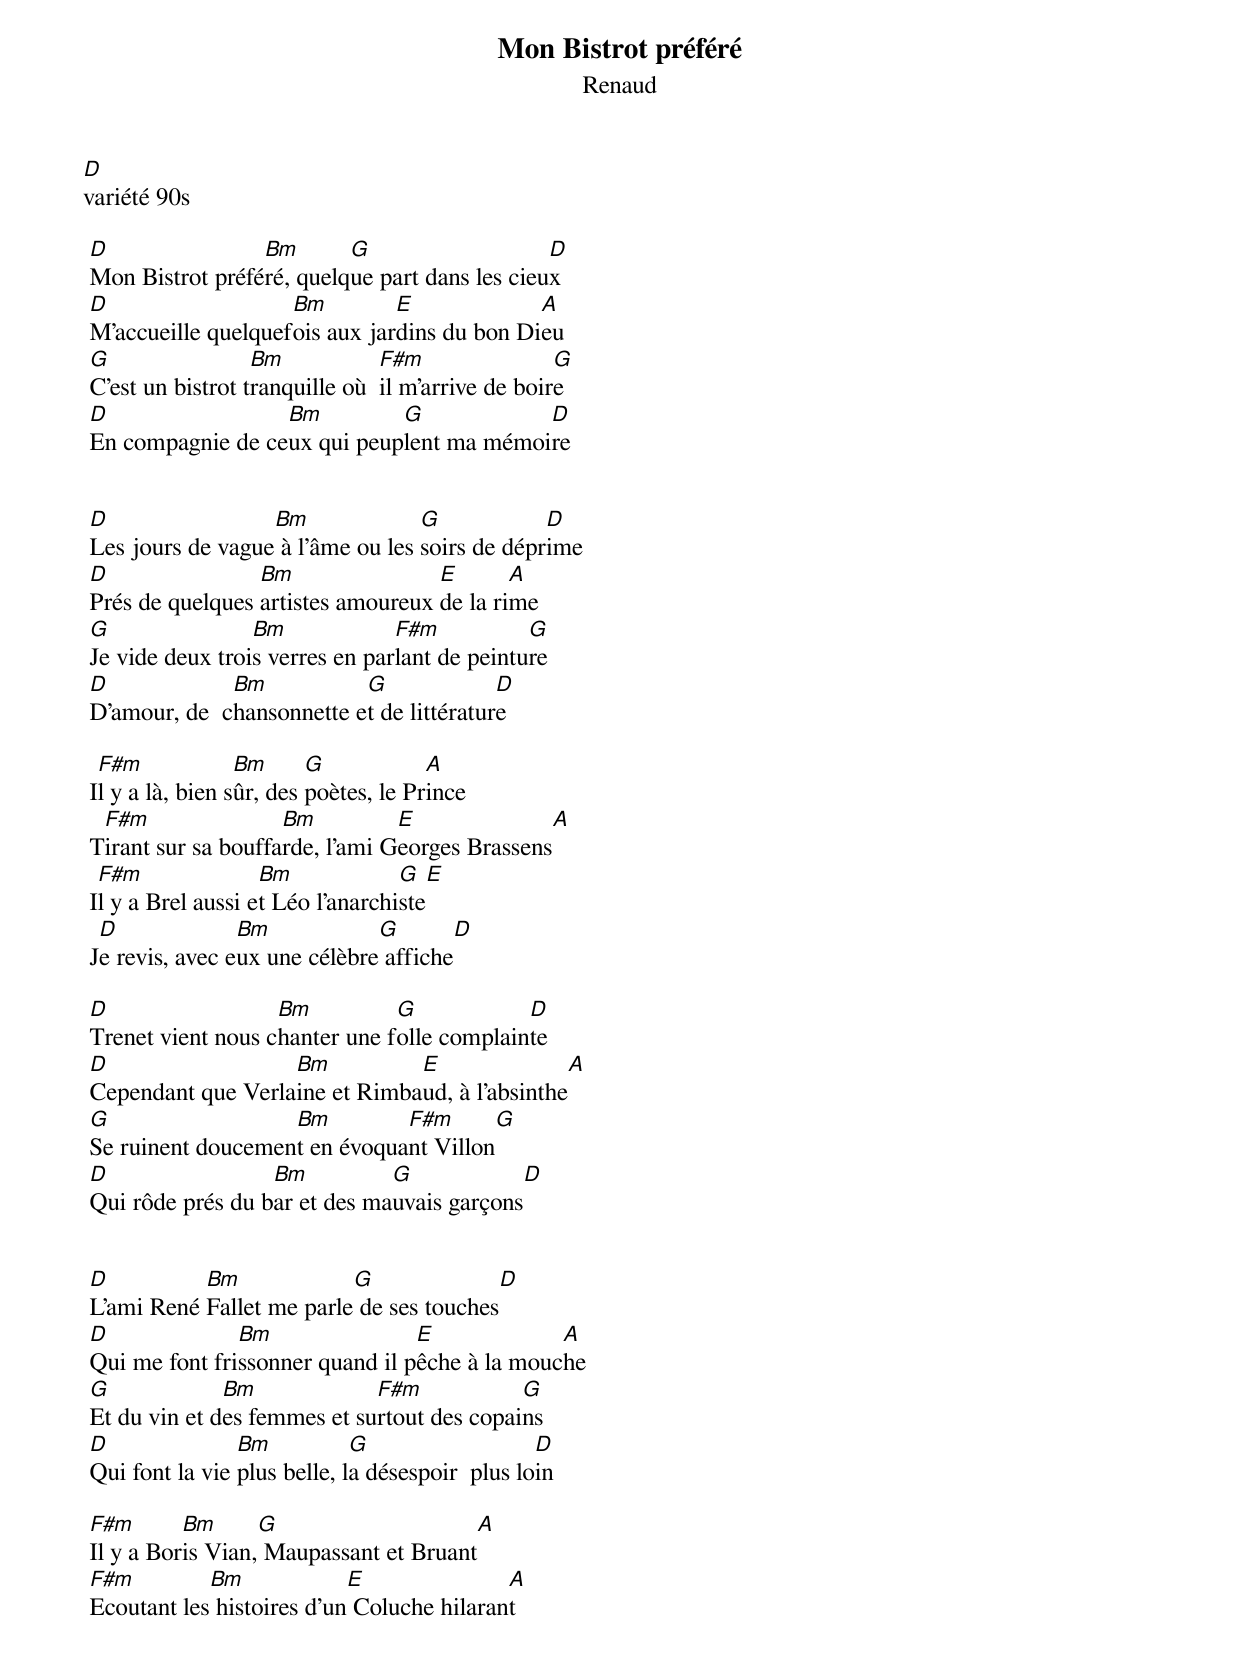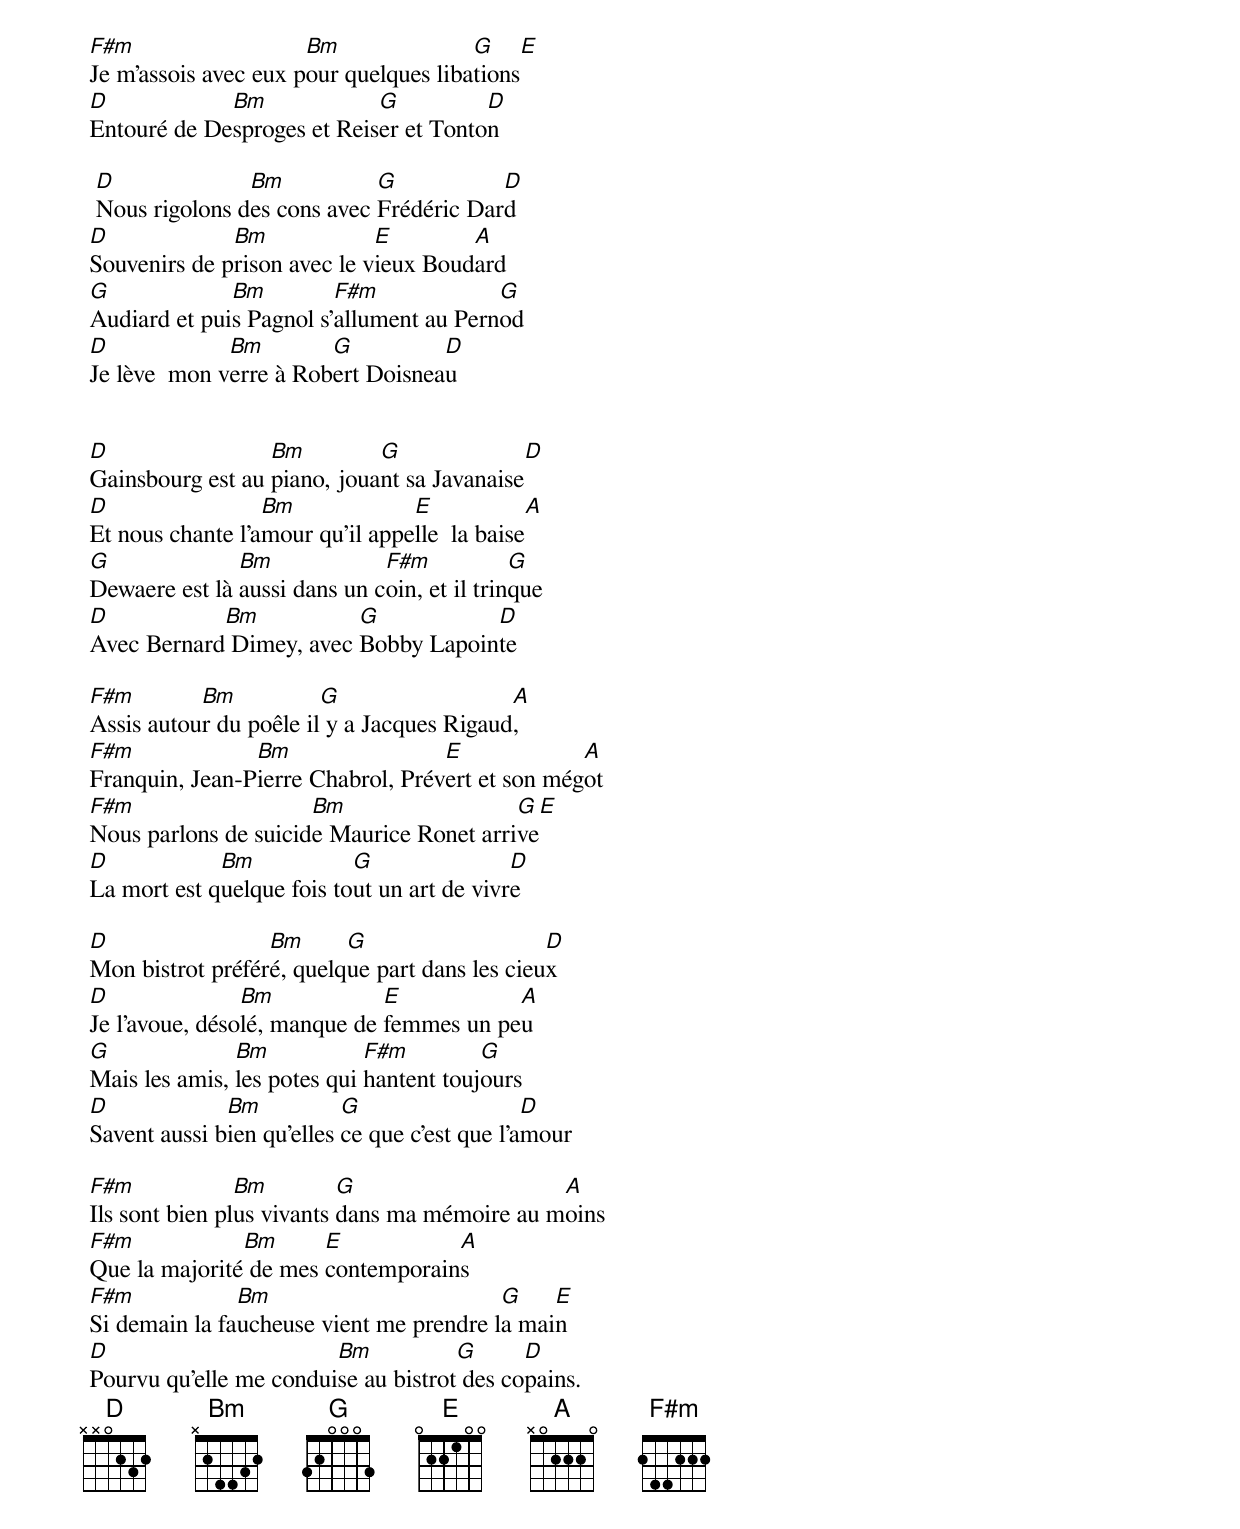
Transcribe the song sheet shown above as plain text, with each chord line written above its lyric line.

Mon Bistrot préféré
Renaud
D
variété 90s

 D                Bm       G                    D
 Mon Bistrot préféré, quelque part dans les cieux
 D                   Bm         E             A
 M'accueille quelquefois aux jardins du bon Dieu
 G                 Bm            F#m                G
 C'est un bistrot tranquille où  il m'arrive de boire
 D                 Bm         G            D
 En compagnie de ceux qui peuplent ma mémoire


 D                 Bm              G            D
 Les jours de vague à l'âme ou les soirs de déprime
 D                Bm                E       A
 Prés de quelques artistes amoureux de la rime
 G                Bm             F#m           G
 Je vide deux trois verres en parlant de peinture
 D             Bm           G              D
 D'amour, de  chansonnette et de littérature

  F#m             Bm      G            A
 Il y a là, bien sûr, des poètes, le Prince
  F#m                Bm          E              A
 Tirant sur sa bouffarde, l'ami Georges Brassens
  F#m               Bm             G    E
 Il y a Brel aussi et Léo l'anarchiste
  D              Bm            G         D
 Je revis, avec eux une célèbre affiche

 D                  Bm          G            D
 Trenet vient nous chanter une folle complainte
 D                  Bm          E               A
 Cependant que Verlaine et Rimbaud, à l'absinthe
 G                  Bm         F#m          G
 Se ruinent doucement en évoquant Villon
 D                 Bm          G            D
 Qui rôde prés du bar et des mauvais garçons


 D          Bm             G              D
 L'ami René Fallet me parle de ses touches
 D              Bm                E             A
 Qui me font frissonner quand il pêche à la mouche
 G             Bm             F#m            G
 Et du vin et des femmes et surtout des copains
 D               Bm           G                   D
 Qui font la vie plus belle, la désespoir  plus loin

 F#m       Bm      G                    A
 Il y a Boris Vian, Maupassant et Bruant
 F#m         Bm             E               A
 Ecoutant les histoires d'un Coluche hilarant
 F#m                   Bm               G    E
 Je m'assois avec eux pour quelques libations
 D            Bm             G          D
 Entouré de Desproges et Reiser et Tonton

  D              Bm           G           D
  Nous rigolons des cons avec Frédéric Dard
 D             Bm             E        A
 Souvenirs de prison avec le vieux Boudard
 G             Bm         F#m             G
 Audiard et puis Pagnol s'allument au Pernod
 D             Bm        G          D
 Je lève  mon verre à Robert Doisneau


 D                 Bm         G              D
 Gainsbourg est au piano, jouant sa Javanaise
 D                 Bm             E             A
 Et nous chante l'amour qu'il appelle  la baise
 G              Bm             F#m            G
 Dewaere est là aussi dans un coin, et il trinque
 D           Bm           G           D
 Avec Bernard Dimey, avec Bobby Lapointe

 F#m        Bm           G                  A
 Assis autour du poêle il y a Jacques Rigaud,
 F#m             Bm                 E             A
 Franquin, Jean-Pierre Chabrol, Prévert et son mégot
 F#m                   Bm                  G    E
 Nous parlons de suicide Maurice Ronet arrive
 D            Bm            G                D
 La mort est quelque fois tout un art de vivre

 D                 Bm      G                    D
 Mon bistrot préféré, quelque part dans les cieux
 D               Bm            E           A
 Je l'avoue, désolé, manque de femmes un peu
 G              Bm            F#m         G
 Mais les amis, les potes qui hantent toujours
 D             Bm           G                   D
 Savent aussi bien qu'elles ce que c'est que l'amour

 F#m             Bm         G                   A
 Ils sont bien plus vivants dans ma mémoire au moins
 F#m            Bm      E           A
 Que la majorité de mes contemporains
 F#m            Bm                        G    E
 Si demain la faucheuse vient me prendre la main
 D                       Bm           G      D
 Pourvu qu'elle me conduise au bistrot des copains.
